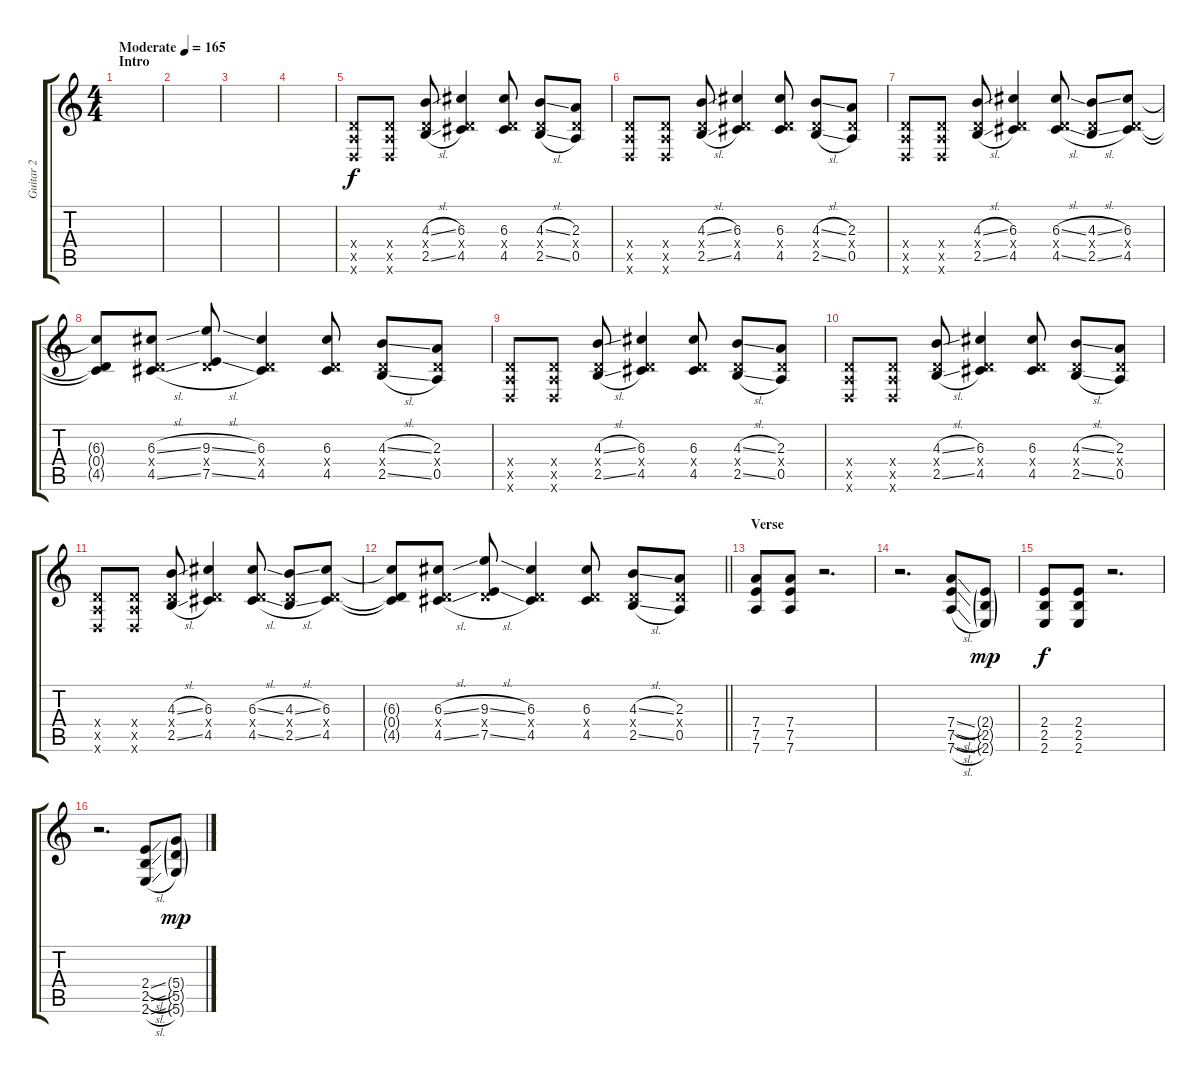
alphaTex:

\track ("Guitar 2" "Guitar 2") {instrument distortionguitar}
\staff {score tabs}
\tuning (E4 B3 G3 D3 A2 D2) {hide}
\ts (4 4)
\section ("" "Intro")
\tempo (165 "Moderate")
\clef g2
\ks c
|
|
|
|
(0.4{x} 0.5{x} 0.6{x}).8 (0.4{x} 0.5{x} 0.6{x}).8 (4.3{sl} 0.4{x} 2.5{sl}).8 (6.3 0.4{x} 4.5).4 (6.3 0.4{x} 4.5).8 (4.3{sl} 0.4{x} 2.5{sl}).8 (2.3 0.4{x} 0.5).8 |
(0.4{x} 0.5{x} 0.6{x}).8 (0.4{x} 0.5{x} 0.6{x}).8 (4.3{sl} 0.4{x} 2.5{sl}).8 (6.3 0.4{x} 4.5).4 (6.3 0.4{x} 4.5).8 (4.3{sl} 0.4{x} 2.5{sl}).8 (2.3 0.4{x} 0.5).8 |
(0.4{x} 0.5{x} 0.6{x}).8 (0.4{x} 0.5{x} 0.6{x}).8 (4.3{sl} 0.4{x} 2.5{sl}).8 (6.3 0.4{x} 4.5).4 (6.3{sl} 0.4{x} 4.5{sl}).8 (4.3{sl} 0.4{x} 2.5{sl}).8 (6.3 0.4{x} 4.5).8 |
(6.3{t} 0.4{t} 4.5{t}).8 (6.3{sl} 0.4{x} 4.5{sl}).8 (9.3{sl} 0.4{x} 7.5{sl}).8 (6.3 0.4{x} 4.5).4 (6.3 0.4{x} 4.5).8 (4.3{sl} 0.4{x} 2.5{sl}).8 (2.3 0.4{x} 0.5).8 |
(0.4{x} 0.5{x} 0.6{x}).8 (0.4{x} 0.5{x} 0.6{x}).8 (4.3{sl} 0.4{x} 2.5{sl}).8 (6.3 0.4{x} 4.5).4 (6.3 0.4{x} 4.5).8 (4.3{sl} 0.4{x} 2.5{sl}).8 (2.3 0.4{x} 0.5).8 |
(0.4{x} 0.5{x} 0.6{x}).8 (0.4{x} 0.5{x} 0.6{x}).8 (4.3{sl} 0.4{x} 2.5{sl}).8 (6.3 0.4{x} 4.5).4 (6.3 0.4{x} 4.5).8 (4.3{sl} 0.4{x} 2.5{sl}).8 (2.3 0.4{x} 0.5).8 |
(0.4{x} 0.5{x} 0.6{x}).8 (0.4{x} 0.5{x} 0.6{x}).8 (4.3{sl} 0.4{x} 2.5{sl}).8 (6.3 0.4{x} 4.5).4 (6.3{sl} 0.4{x} 4.5{sl}).8 (4.3{sl} 0.4{x} 2.5{sl}).8 (6.3 0.4{x} 4.5).8 |
\barLineRight lightlight
(6.3{t} 0.4{t} 4.5{t}).8 (6.3{sl} 0.4{x} 4.5{sl}).8 (9.3{sl} 0.4{x} 7.5{sl}).8 (6.3 0.4{x} 4.5).4 (6.3 0.4{x} 4.5).8 (4.3{sl} 0.4{x} 2.5{sl}).8 (2.3 0.4{x} 0.5).8 |
\section ("" "Verse")
(7.4 7.5 7.6).8 (7.4 7.5 7.6).8 r.2{d} |
r.2{d} (7.4{sl} 7.5{sl} 7.6{sl}).8 (2.4{g} 2.5{g} 2.6{g}).8{dy mp} |
(2.4 2.5 2.6).8{dy f} (2.4 2.5 2.6).8 r.2{d} |
r.2{d} (2.4{sl} 2.5{sl} 2.6{sl}).8 (5.4{g} 5.5{g} 5.6{g}).8{dy mp}
